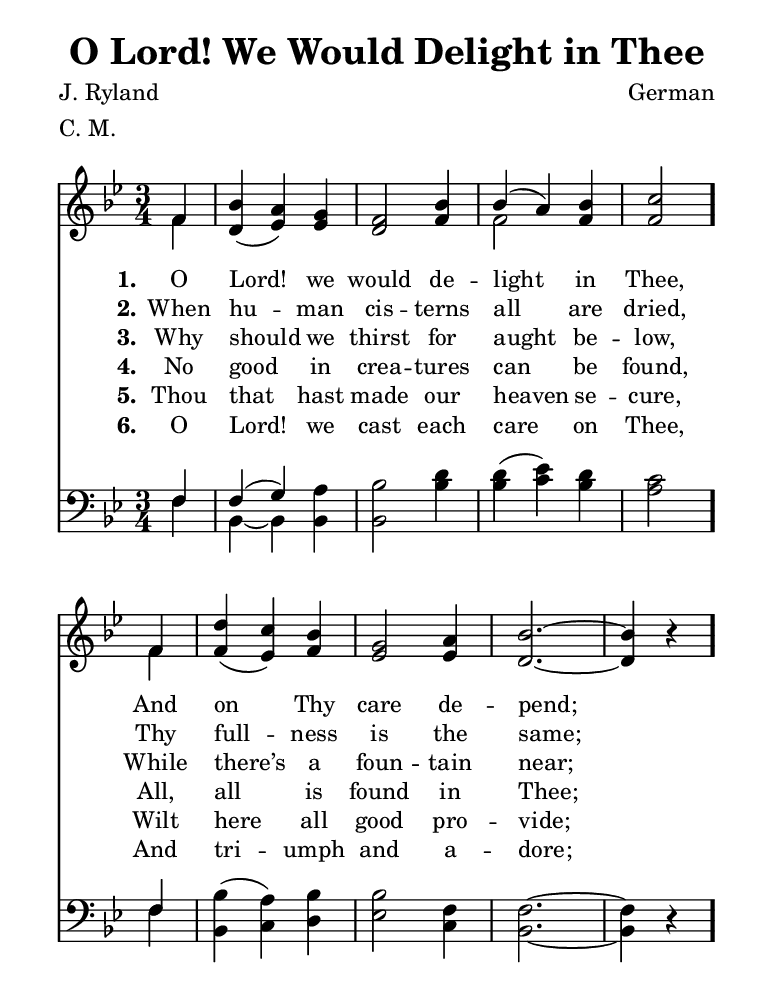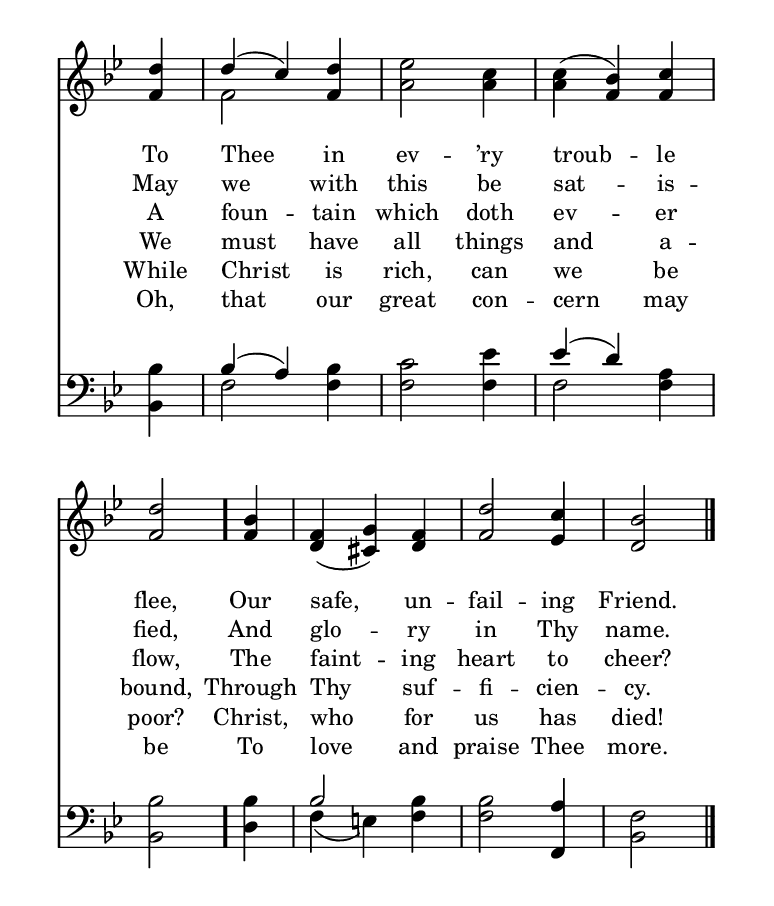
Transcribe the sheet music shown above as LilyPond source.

\include "common/global.ily"
\paper {
  \include "common/paper.ily"
  ragged-bottom = ##t
}

\header{
  hymnnumber = "250"
  title = "O Lord! We Would Delight in Thee"
  tunename = "Merton"
  meter = "C. M."
  poet = "J. Ryland"
  composer = "German"
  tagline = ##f
}

global = {
  \include "common/overrides.ily"
  \override Staff.TimeSignature.style = #'numbered
  \time 3/4
  \override Score.MetronomeMark.transparent = ##t % hide all fermata changes too
  \tempo 4=90
  \key bes \major
  \partial 4
  \autoBeamOff
}

notesSoprano = {
\global
\relative c' {

  f4 | bes( a) g | f2 bes4 | bes( a) bes | c2
  f,4 | d'( c) bes | g2 a4 | bes2. ~ | bes4 r4
  d4 | d( c) d | ees2 c4 | c( bes) c | d2
  bes4 | f( g) f | d'2 c4 | bes2

  \bar "|."

}
}

notesAlto = {
\global
\relative e' {

  f4 | d( ees) ees | d2 f4 | f2 f4 | f2
  f4 | f( ees) f | ees2 ees4 | d2. ~ | d4 r4
  f4 | f2 f4 | a2 a4 | a( f) f | f2
  f4 | d( cis) d | f2 ees4 | d2

}
}

notesTenor = {
\global
\relative a {

  f4 | f( g) a | bes2 d4 | d( ees) d | c2
  f,4 | bes( a) bes | bes2 f4 | f2. ~ | f4 r4
  bes4 | bes( a) bes | c2 ees4 | ees( d) a | bes2
  bes4 | bes2 bes4 | bes2 a4 | f2

}
}

notesBass = {
\global
\relative f {

  f4 | bes, ~ bes bes | bes2 bes'4 | bes( c) bes | a2
  f4 | bes,( c) d | ees2 c4 | bes2. ~ | bes4 r4
  bes4 | f'2 f4 | f2 f4 | f2 f4 | bes,2
  d4 | f( e) f | f2 f,4 | bes2

}
}

wordsA = \lyricmode {
\set stanza = "1."

O Lord! we would de -- light in Thee, \bar "."
And on Thy care de -- pend; \bar "."
To Thee in ev -- ’ry troub -- le flee, \bar "."
Our safe, un -- fail -- ing Friend. \bar "."

}

wordsB = \lyricmode {
\set stanza = "2."

When hu -- man cis -- terns all are dried,
Thy full -- ness is the same;
May we with this be sat -- is -- fied,
And glo -- ry in Thy name.

}

wordsC = \lyricmode {
\set stanza = "3."

Why should we thirst for aught be -- low,
While there’s a foun -- tain near;
A foun -- tain which doth ev -- er flow,
The faint -- ing heart to cheer?

}

wordsD = \lyricmode {
\set stanza = "4."

No good in crea -- tures can be found,
All, all is found in Thee;
We must have all things and a -- bound,
Through Thy suf -- fi -- cien -- cy.

}

wordsE = \lyricmode {
\set stanza = "5."

Thou that hast made our heaven se -- cure,
Wilt here all good pro -- vide;
While Christ is rich, can we be poor?
Christ, who for us has died!

}

wordsF = \lyricmode {
\set stanza = "6."

O Lord! we cast each care on Thee,
And tri -- umph and a -- dore;
Oh, that our great con -- cern may be
To love and praise Thee more.

}

\score {
  \context ChoirStaff <<
    \context Staff = upper <<
      \set Staff.autoBeaming = ##f
      \set ChoirStaff.systemStartDelimiter = #'SystemStartBar
      \set ChoirStaff.printPartCombineTexts = ##f
      \partcombine #'(2 . 9) \notesSoprano \notesAlto
      \context NullVoice = sopranos { \voiceOne << \notesSoprano >> }
      \context NullVoice = altos { \voiceTwo << \notesAlto >> }
      \context Lyrics = one   \lyricsto sopranos \wordsA
      \context Lyrics = two   \lyricsto sopranos \wordsB
      \context Lyrics = three \lyricsto sopranos \wordsC
      \context Lyrics = four  \lyricsto sopranos \wordsD
      \context Lyrics = five  \lyricsto sopranos \wordsE
      \context Lyrics = six   \lyricsto sopranos \wordsF
    >>
    \context Staff = men <<
      \set Staff.autoBeaming = ##f
      \clef bass
      \set ChoirStaff.printPartCombineTexts = ##f
      \partcombine #'(2 . 9) \notesTenor \notesBass
      \context NullVoice = tenors { \voiceOne << \notesTenor >> }
      \context NullVoice = basses { \voiceTwo << \notesBass >> }
    >>
  >>
  \layout {
    \include "common/layout.ily"
  }
  \midi{
    \include "common/midi.ily"
  }
}

\version "2.19.49"  % necessary for upgrading to future LilyPond versions.

% vi:set et ts=2 sw=2 ai nocindent syntax=lilypond:
